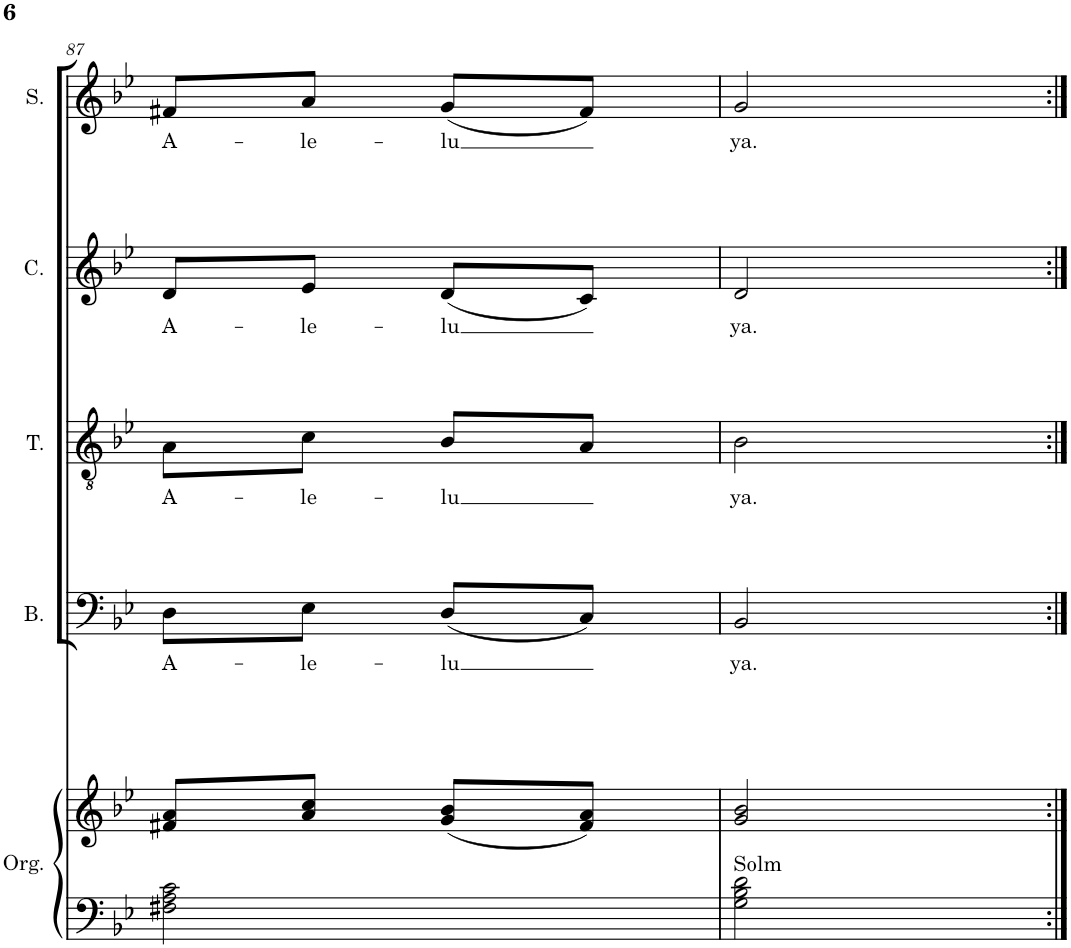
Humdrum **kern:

**kern	**kern	**harte	**kern	**text	**kern	**text	**kern	**text	**kern	**text
*part5	*part5	*part5	*part4	*part4	*part3	*part3	*part2	*part2	*part1	*part1
*staff6	*staff5	*	*staff4	*staff4	*staff3	*staff3	*staff2	*staff2	*staff1	*staff1
*I"Órgano	*	*	*I"Bajo	*	*I"Tenor	*	*I"Contralto	*	*I"Soprano	*
*	*	*	*I'B.	*	*I'T.	*	*I'C.	*	*I'S.	*
!!LO:PB:g=z
*clefF4	*clefG2	*	*clefF4	*	*clefGv2	*	*clefG2	*	*clefG2	*
*k[b-e-]	*k[b-e-]	*	*k[b-e-]	*	*k[b-e-]	*	*k[b-e-]	*	*k[b-e-]	*
*M2/4	*M2/4	*	*M2/4	*	*M2/4	*	*M2/4	*	*M2/4	*
=87	=87	=87	=87	=87	=87	=87	=87	=87	=87	=87
!	!	!	!	!LO:LY:b	!	!LO:LY:b	!	!LO:LY:b	!	!LO:LY:b
2F#X\ 2A\ 2c\	8f#X/ 8a/L	.	8D\L	A-	8A\L	A-	8d/L	A-	8f#X/L	A-
!	!	!	!	!LO:LY:b	!	!LO:LY:b	!	!LO:LY:b	!	!LO:LY:b
.	8a/ 8cc/J	.	8E-\J	-le-	8c\J	-le-	8e-/J	-le-	8a/J	-le-
!	!	!	!	!LO:LY:b	!	!LO:LY:b	!	!LO:LY:b	!	!LO:LY:b
.	(8g/ 8b-/L	.	(8D/L	-lu	8B-/L	-lu	(8d/L	-lu	(8g/L	-lu
.	8f#/ 8a/J)	.	8C/J)	.	8A/J	.	8c/J)	.	8f#/J)	.
=88	=88	=88	=88	=88	=88	=88	=88	=88	=88	=88
!	!	!LO:H:kt=Solm	!	!LO:LY:b	!	!LO:LY:b	!	!LO:LY:b	!	!LO:LY:b
2G\ 2B-\ 2d\	2g/ 2b-/	N	2BB-/	ya.	2B-\	ya.	2d/	ya.	2g/	ya.
=:|!	=:|!	=:|!	=:|!	=:|!	=:|!	=:|!	=:|!	=:|!	=:|!	=:|!
*-	*-	*-	*-	*-	*-	*-	*-	*-	*-	*-
